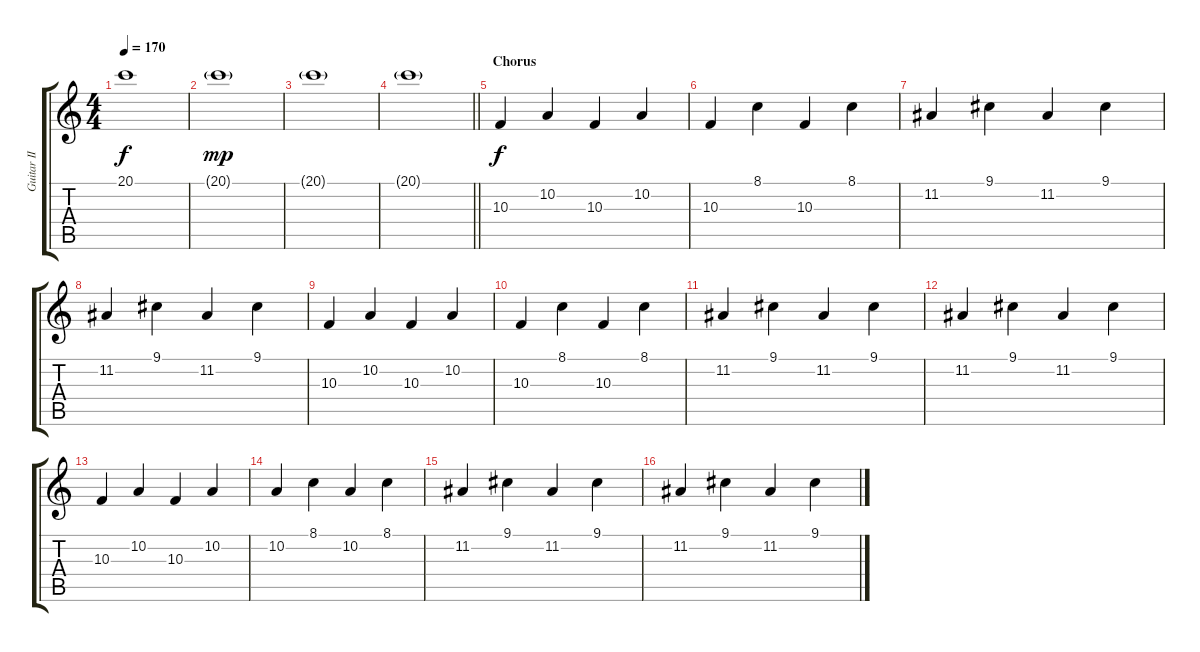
\track ("Guitar II" "Guitar II") {instrument pad3polysynth}
\staff {score tabs}
\tuning (E4 B3 G3 D3 A2 E2) {hide}
\ts (4 4)
\tempo 170
\clef g2
\ks c
20.1.1{dy f} |
20.1{g}.1{dy mp} |
20.1{g}.1 |
\barLineRight lightlight
20.1{g}.1 |
\section ("" "Chorus")
10.3.4{dy f} 10.2.4 10.3.4 10.2.4 |
10.3.4 8.1.4 10.3.4 8.1.4 |
11.2.4 9.1.4 11.2.4 9.1.4 |
11.2.4 9.1.4 11.2.4 9.1.4 |
10.3.4 10.2.4 10.3.4 10.2.4 |
10.3.4 8.1.4 10.3.4 8.1.4 |
11.2.4 9.1.4 11.2.4 9.1.4 |
11.2.4 9.1.4 11.2.4 9.1.4 |
10.3.4 10.2.4 10.3.4 10.2.4 |
10.2.4 8.1.4 10.2.4 8.1.4 |
11.2.4 9.1.4 11.2.4 9.1.4 |
11.2.4 9.1.4 11.2.4 9.1.4
